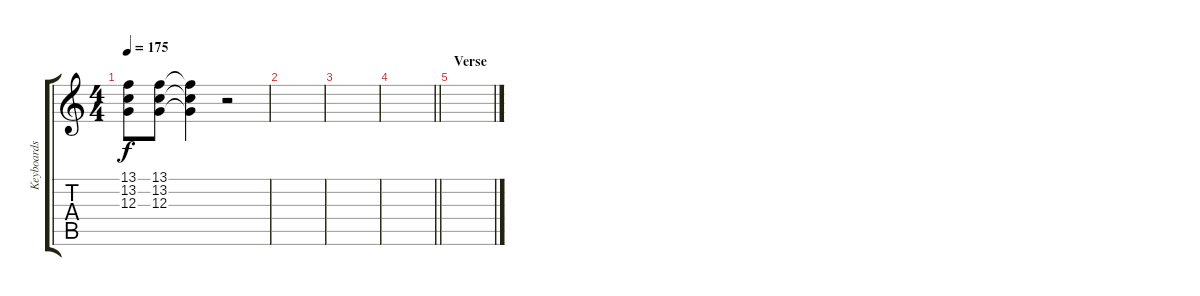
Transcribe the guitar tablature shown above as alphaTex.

\track ("Keyboards" "Keyboards") {instrument lead2sawtooth}
\staff {score tabs}
\tuning (E4 B3 G3 D3 A2 E2) {hide}
\ts (4 4)
\tempo 175
\clef g2
\ks c
(13.1 13.2 12.3).8{dy f} (13.1 13.2 12.3).8 (13.1{t} 13.2{t} 12.3{t}).4 r.2 |
|
|
\barLineRight lightlight
|
\section ("" "Verse")
